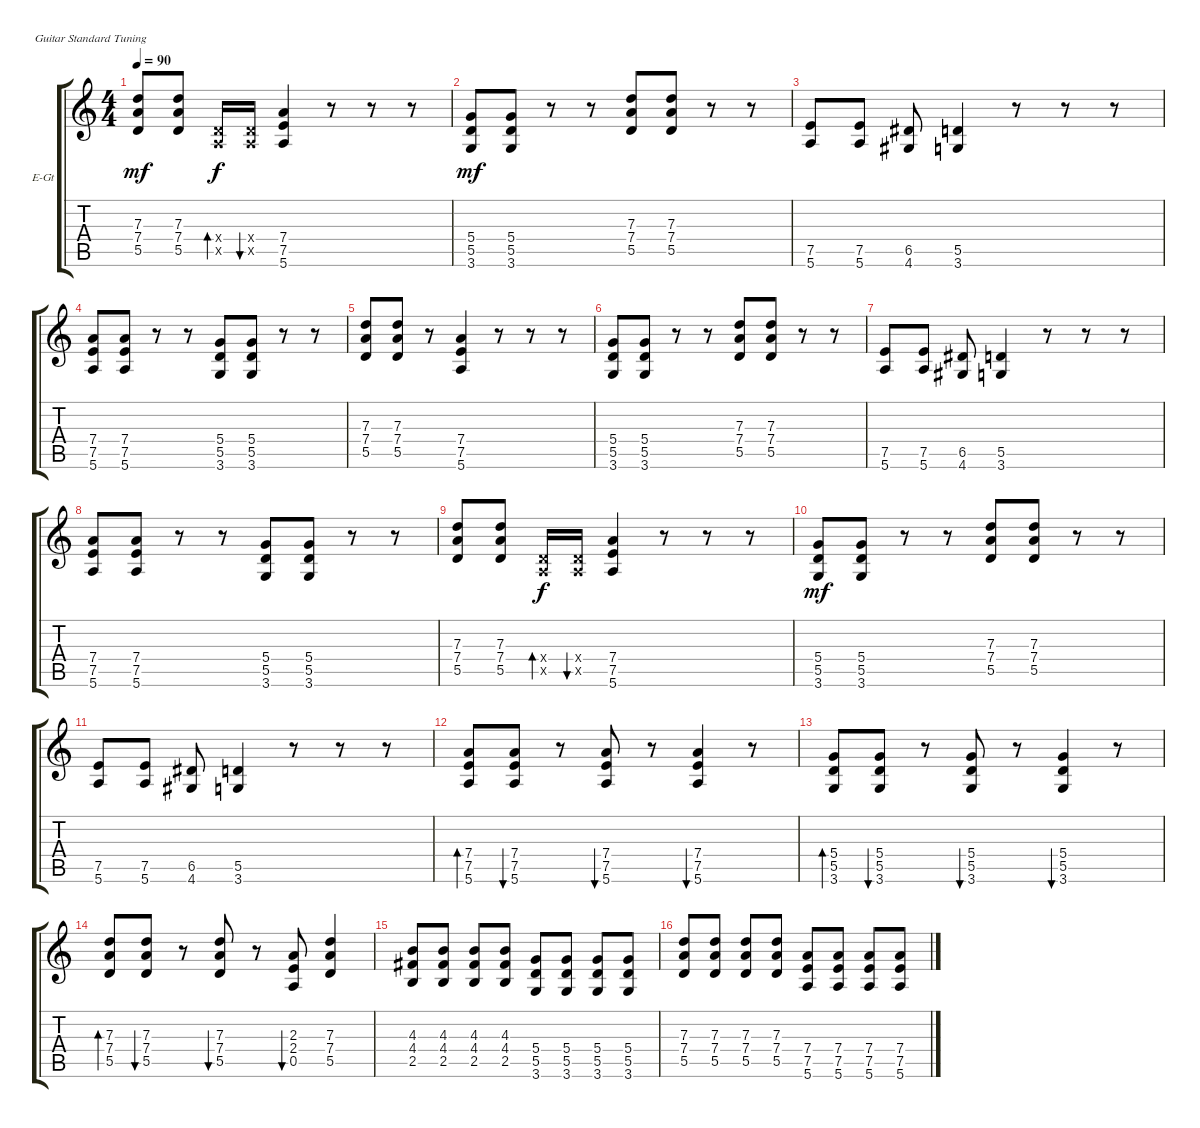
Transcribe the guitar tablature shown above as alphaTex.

\bracketExtendMode groupsimilarinstruments
\firstSystemTrackNameOrientation horizontal
\otherSystemsTrackNameOrientation horizontal
\track ("Electric Guitar" "E-Gt") {instrument distortionguitar}
\staff {score tabs}
\tuning (E4 B3 G3 D3 A2 E2)
\ts (4 4)
\tempo 90
\clef g2
\ks c
(7.3 7.4 5.5).8{dy mf} (7.3 7.4 5.5).8 (0.4{x} 0.5{x}).16{bd 30 dy f} (0.4{x} 0.5{x}).16{bu 30} (7.4 7.5 5.6).4 r.8 r.8 r.8 |
(5.4 5.5 3.6).8{dy mf} (5.4 5.5 3.6).8 r.8 r.8 (7.3 7.4 5.5).8 (7.3 7.4 5.5).8 r.8 r.8 |
(7.5 5.6).8 (7.5 5.6).8 (6.5 4.6).8 (5.5 3.6).4 r.8 r.8 r.8 |
(7.4 7.5 5.6).8 (7.4 7.5 5.6).8 r.8 r.8 (5.4 5.5 3.6).8 (5.4 5.5 3.6).8 r.8 r.8 |
(7.3 7.4 5.5).8 (7.3 7.4 5.5).8 r.8 (7.4 7.5 5.6).4 r.8 r.8 r.8 |
(5.4 5.5 3.6).8 (5.4 5.5 3.6).8 r.8 r.8 (7.3 7.4 5.5).8 (7.3 7.4 5.5).8 r.8 r.8 |
(7.5 5.6).8 (7.5 5.6).8 (6.5 4.6).8 (5.5 3.6).4 r.8 r.8 r.8 |
(7.4 7.5 5.6).8 (7.4 7.5 5.6).8 r.8 r.8 (5.4 5.5 3.6).8 (5.4 5.5 3.6).8 r.8 r.8 |
(7.3 7.4 5.5).8 (7.3 7.4 5.5).8 (0.4{x} 0.5{x}).16{bd 30 dy f} (0.4{x} 0.5{x}).16{bu 30} (7.4 7.5 5.6).4 r.8 r.8 r.8 |
(5.4 5.5 3.6).8{dy mf} (5.4 5.5 3.6).8 r.8 r.8 (7.3 7.4 5.5).8 (7.3 7.4 5.5).8 r.8 r.8 |
(7.5 5.6).8 (7.5 5.6).8 (6.5 4.6).8 (5.5 3.6).4 r.8 r.8 r.8 |
(7.4 7.5 5.6).8{bd 30} (7.4 7.5 5.6).8{bu 30} r.8 (7.4 7.5 5.6).8{bu 30} r.8 (7.4 7.5 5.6).4{bu 30} r.8 |
(5.4 5.5 3.6).8{bd 30} (5.4 5.5 3.6).8{bu 30} r.8 (5.4 5.5 3.6).8{bu 30} r.8 (5.4 5.5 3.6).4{bu 30} r.8 |
(7.3 7.4 5.5).8{bd 30} (7.3 7.4 5.5).8{bu 30} r.8 (7.3 7.4 5.5).8{bu 30} r.8 (2.3 2.4 0.5).8{bu 30} (7.3 7.4 5.5).4 |
(4.3 4.4 2.5).8 (4.3 4.4 2.5).8 (4.3 4.4 2.5).8 (4.3 4.4 2.5).8 (5.4 5.5 3.6).8 (5.4 5.5 3.6).8 (5.4 5.5 3.6).8 (5.4 5.5 3.6).8 |
(7.3 7.4 5.5).8 (7.3 7.4 5.5).8 (7.3 7.4 5.5).8 (7.3 7.4 5.5).8 (7.4 7.5 5.6).8 (7.4 7.5 5.6).8 (7.4 7.5 5.6).8 (7.4 7.5 5.6).8
